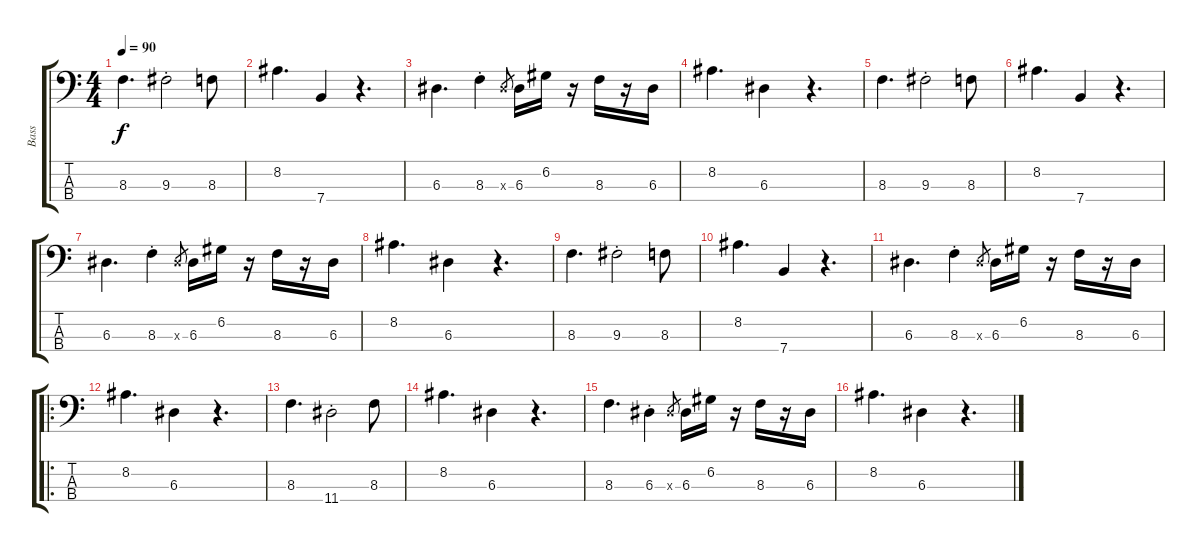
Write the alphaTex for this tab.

\track ("Bass" "Bass") {instrument electricbassfinger}
\staff {score tabs}
\tuning (G2 D2 A1 E1) {hide}
\ts (4 4)
\tempo 90
\clef f4
\ks c
8.3.4{d dy f} 9.3{st}.2 8.3.8 |
8.2.4{d} 7.4.4 r.4{d} |
6.3.4{d} 8.3{st}.4 6.3{x}.8{gr} 6.3.16 6.2.16 r.16 8.3.16 r.16 6.3.16 |
8.2.4{d} 6.3.4 r.4{d} |
8.3.4{d} 9.3{st}.2 8.3.8 |
8.2.4{d} 7.4.4 r.4{d} |
6.3.4{d} 8.3{st}.4 6.3{x}.8{gr} 6.3.16 6.2.16 r.16 8.3.16 r.16 6.3.16 |
8.2.4{d} 6.3.4 r.4{d} |
8.3.4{d} 9.3{st}.2 8.3.8 |
8.2.4{d} 7.4.4 r.4{d} |
6.3.4{d} 8.3{st}.4 6.3{x}.8{gr} 6.3.16 6.2.16 r.16 8.3.16 r.16 6.3.16 |
\ro
8.2.4{d} 6.3.4 r.4{d} |
8.3.4{d} 11.4{st}.2 8.3.8 |
8.2.4{d} 6.3.4 r.4{d} |
8.3.4{d} 6.3{st}.4 6.3{x}.8{gr} 6.3.16 6.2.16 r.16 8.3.16 r.16 6.3.16 |
8.2.4{d} 6.3.4 r.4{d}
